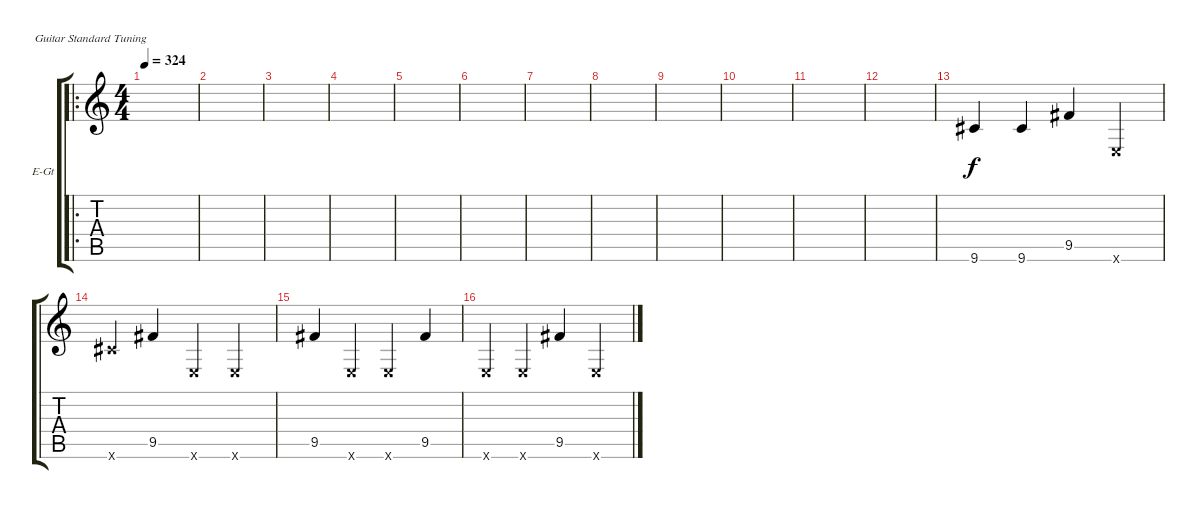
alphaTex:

\defaultSystemsLayout 4
\bracketExtendMode groupsimilarinstruments
\firstSystemTrackNameOrientation horizontal
\otherSystemsTrackNameOrientation horizontal
\track ("Sishir (Lead)" "E-Gt") {instrument distortionguitar}
\staff {score tabs}
\tuning (E4 B3 G3 D3 A2 E2)
\ro
\ts (4 4)
\tempo 324
\clef g2
\scale
0.363184
\ks c
|
\scale
0.303483 |
\scale
0.333333 |
\scale
0.333333 |
\scale
0.333333 |
\scale
0.333333 |
\scale
0.333333 |
\scale
0.333333 |
\scale
0.333333 |
\scale
0.333333 |
\scale
0.333333 |
\scale
0.333333 |
\scale
0.333333 9.6.4 9.6.4 9.5.4 0.6{x}.4 |
\scale
0.333333 9.6{x}.4 9.5.4 0.6{x}.4 0.6{x}.4 |
\scale
0.333333 9.5.4 0.6{x}.4 0.6{x}.4 9.5.4 |
\scale
0.333333 0.6{x}.4 0.6{x}.4 9.5.4 0.6{x}.4
